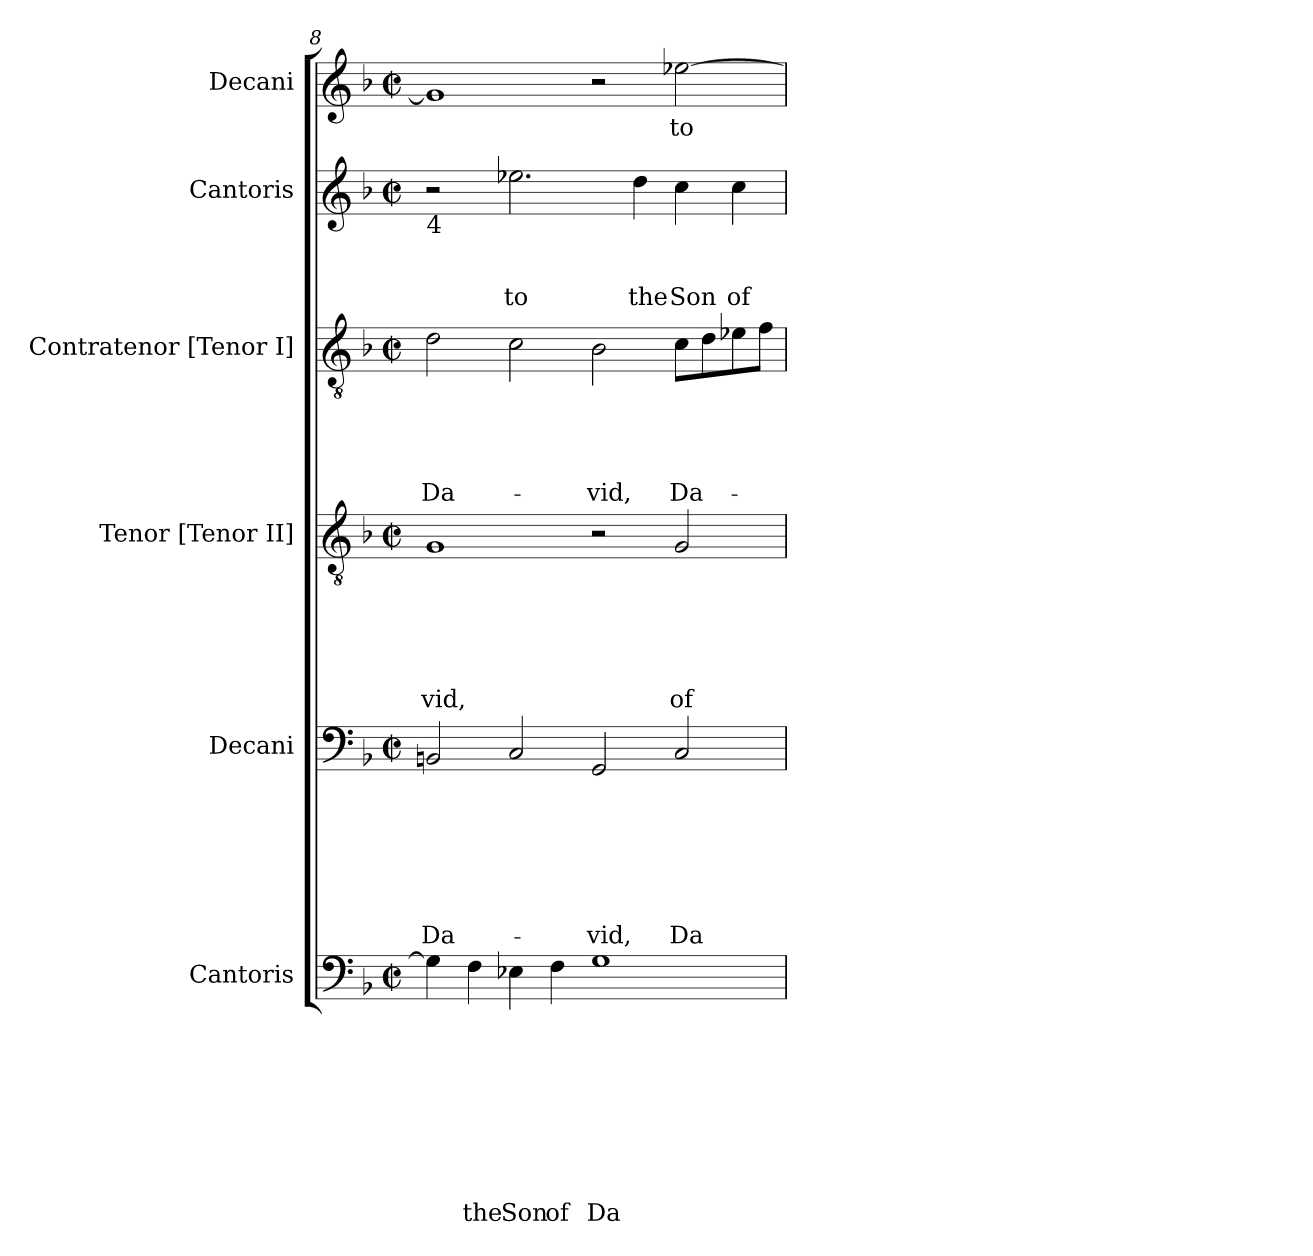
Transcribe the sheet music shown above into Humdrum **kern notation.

**kern	**text	**text	**text	**text	**text	**text	**text	**text	**text	**kern	**text	**text	**text	**text	**text	**text	**text	**kern	**text	**text	**text	**text	**text	**text	**kern	**text	**text	**text	**text	**text	**kern	**text	**text	**text	**kern	**text
*part6	*part6	*part6	*part6	*part6	*part6	*part6	*part6	*part6	*part6	*part5	*part5	*part5	*part5	*part5	*part5	*part5	*part5	*part4	*part4	*part4	*part4	*part4	*part4	*part4	*part3	*part3	*part3	*part3	*part3	*part3	*part2	*part2	*part2	*part2	*part1	*part1
*staff6	*staff6	*staff6	*staff6	*staff6	*staff6	*staff6	*staff6	*staff6	*staff6	*staff5	*staff5	*staff5	*staff5	*staff5	*staff5	*staff5	*staff5	*staff4	*staff4	*staff4	*staff4	*staff4	*staff4	*staff4	*staff3	*staff3	*staff3	*staff3	*staff3	*staff3	*staff2	*staff2	*staff2	*staff2	*staff1	*staff1
*I"Cantoris	*	*	*	*	*	*	*	*	*	*I"Decani	*	*	*	*	*	*	*	*I"Tenor [Tenor II]	*	*	*	*	*	*	*I"Contratenor [Tenor I]	*	*	*	*	*	*I"Cantoris	*	*	*	*I"Decani	*
!!LO:PB:g=z
*clefF4	*	*	*	*	*	*	*	*	*	*clefF4	*	*	*	*	*	*	*	*clefGv2	*	*	*	*	*	*	*clefGv2	*	*	*	*	*	*clefG2	*	*	*	*clefG2	*
*k[b-]	*	*	*	*	*	*	*	*	*	*k[b-]	*	*	*	*	*	*	*	*k[b-]	*	*	*	*	*	*	*k[b-]	*	*	*	*	*	*k[b-]	*	*	*	*k[b-]	*
*F:	*	*	*	*	*	*	*	*	*	*F:	*	*	*	*	*	*	*	*F:	*	*	*	*	*	*	*F:	*	*	*	*	*	*F:	*	*	*	*F:	*
*M2/2	*	*	*	*	*	*	*	*	*	*M2/2	*	*	*	*	*	*	*	*M2/2	*	*	*	*	*	*	*M2/2	*	*	*	*	*	*M2/2	*	*	*	*M2/2	*
*met(c|)	*	*	*	*	*	*	*	*	*	*met(c|)	*	*	*	*	*	*	*	*met(c|)	*	*	*	*	*	*	*met(c|)	*	*	*	*	*	*met(c|)	*	*	*	*met(c|)	*
=8	=8	=8	=8	=8	=8	=8	=8	=8	=8	=8	=8	=8	=8	=8	=8	=8	=8	=8	=8	=8	=8	=8	=8	=8	=8	=8	=8	=8	=8	=8	=8	=8	=8	=8	=8	=8
!	!	!	!	!	!	!	!	!	!	!	!	!	!	!	!	!	!	!	!	!	!	!	!	!	!	!	!	!	!	!	!LO:TX:b:t=4	!	!	!	!	!
!	!	!	!	!	!	!	!	!	!	!	!	!	!	!	!	!	!LO:LY:b:rj	!	!	!	!	!	!	!LO:LY:b	!	!	!	!	!	!LO:LY:b	!	!	!	!	!	!
4G\]	.	.	.	.	.	.	.	.	.	2BBn/	.	.	.	.	.	.	Da-	1G	.	.	.	.	.	-vid,	2d\	.	.	.	.	Da-	2r	.	.	.	1g]	.
!	!	!	!	!	!	!	!	!	!LO:LY:b:rj	!	!	!	!	!	!	!	!	!	!	!	!	!	!	!	!	!	!	!	!	!	!	!	!	!	!	!
4F\	.	.	.	.	.	.	.	.	the	.	.	.	.	.	.	.	.	.	.	.	.	.	.	.	.	.	.	.	.	.	.	.	.	.	.	.
!	!	!	!	!	!	!	!	!	!LO:LY:b:rj	!	!	!	!	!	!	!	!	!	!	!	!	!	!	!	!	!	!	!	!	!	!	!	!	!LO:LY:b:rj	!	!
4E-X\	.	.	.	.	.	.	.	.	Son	2C/	.	.	.	.	.	.	.	.	.	.	.	.	.	.	2c\	.	.	.	.	.	2.ee-X\	.	.	to	.	.
!	!	!	!	!	!	!	!	!	!LO:LY:b:rj	!	!	!	!	!	!	!	!	!	!	!	!	!	!	!	!	!	!	!	!	!	!	!	!	!	!	!
4F\	.	.	.	.	.	.	.	.	of	.	.	.	.	.	.	.	.	.	.	.	.	.	.	.	.	.	.	.	.	.	.	.	.	.	.	.
!	!	!	!	!	!	!	!	!	!LO:LY:b:rj	!	!	!	!	!	!	!	!LO:LY:b:rj	!	!	!	!	!	!	!	!	!	!	!	!	!LO:LY:b	!	!	!	!	!	!
1G	.	.	.	.	.	.	.	.	Da-	2GG/	.	.	.	.	.	.	-vid,	2r	.	.	.	.	.	.	2B-\	.	.	.	.	-vid,	.	.	.	.	2r	.
!	!	!	!	!	!	!	!	!	!	!	!	!	!	!	!	!	!	!	!	!	!	!	!	!	!	!	!	!	!	!	!	!	!	!LO:LY:b:rj	!	!
.	.	.	.	.	.	.	.	.	.	.	.	.	.	.	.	.	.	.	.	.	.	.	.	.	.	.	.	.	.	.	4dd\	.	.	the	.	.
!	!	!	!	!	!	!	!	!	!	!	!	!	!	!	!	!	!LO:LY:b:rj	!	!	!	!	!	!	!LO:LY:b	!	!	!	!	!	!LO:LY:b	!	!	!	!LO:LY:b:rj	!	!LO:LY:a:rj
.	.	.	.	.	.	.	.	.	.	2C/	.	.	.	.	.	.	Da-	2G/	.	.	.	.	.	of	8c\L	.	.	.	.	Da-	4cc\	.	.	Son	[>2ee-X\	to
.	.	.	.	.	.	.	.	.	.	.	.	.	.	.	.	.	.	.	.	.	.	.	.	.	8d\	.	.	.	.	.	.	.	.	.	.	.
!	!	!	!	!	!	!	!	!	!	!	!	!	!	!	!	!	!	!	!	!	!	!	!	!	!	!	!	!	!	!	!	!	!	!LO:LY:b:rj	!	!
.	.	.	.	.	.	.	.	.	.	.	.	.	.	.	.	.	.	.	.	.	.	.	.	.	8e-X\	.	.	.	.	.	4cc\	.	.	of	.	.
.	.	.	.	.	.	.	.	.	.	.	.	.	.	.	.	.	.	.	.	.	.	.	.	.	8f\J	.	.	.	.	.	.	.	.	.	.	.
=	=	=	=	=	=	=	=	=	=	=	=	=	=	=	=	=	=	=	=	=	=	=	=	=	=	=	=	=	=	=	=	=	=	=	=	=
*-	*-	*-	*-	*-	*-	*-	*-	*-	*-	*-	*-	*-	*-	*-	*-	*-	*-	*-	*-	*-	*-	*-	*-	*-	*-	*-	*-	*-	*-	*-	*-	*-	*-	*-	*-	*-
